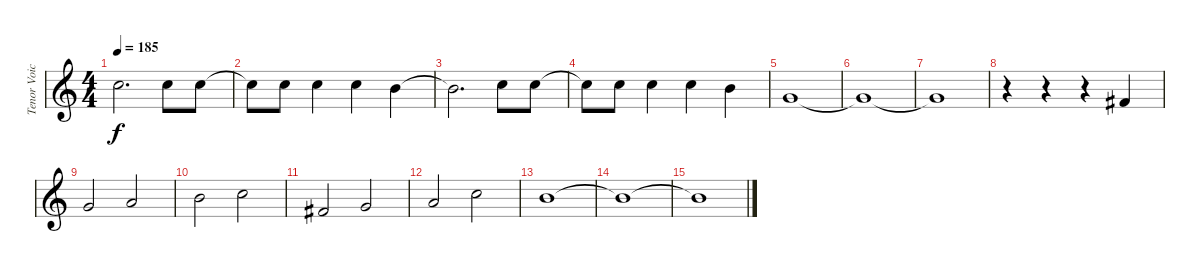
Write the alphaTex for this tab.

\track ("Tenor Voice" "Tenor Voic") {instrument tenorsax}
\staff {score}
\tuning (E4 B3 G3 D3 A2 E2 B1) {hide}
\ts (4 4)
\tempo 185
\clef g2
\ks c
8.1.2{d dy f} 8.1.8 8.1.8 |
8.1{t}.8 8.1.8 8.1.4 8.1.4 7.1.4 |
7.1{t}.2{d} 8.1.8 8.1.8 |
8.1{t}.8 8.1.8 8.1.4 8.1.4 7.1.4 |
3.1.1 |
3.1{t}.1 |
3.1{t}.1 |
r.4 r.4 r.4 2.1.4 |
3.1.2 5.1.2 |
7.1.2 8.1.2 |
2.1.2 3.1.2 |
5.1.2 8.1.2 |
7.1.1 |
7.1{t}.1 |
7.1{t}.1
